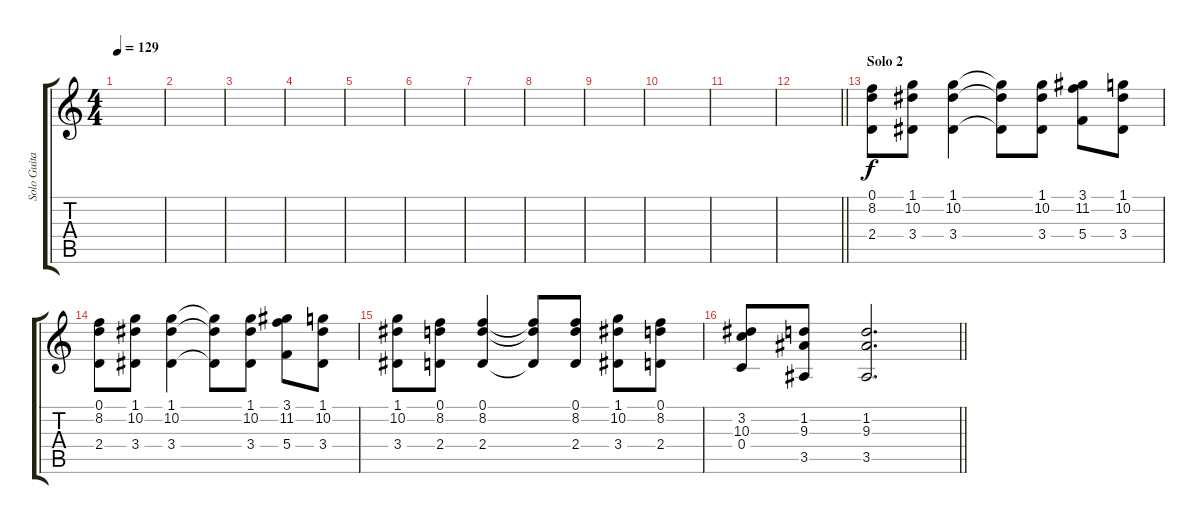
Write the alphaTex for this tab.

\track ("Solo Guitar" "Solo Guita") {instrument overdrivenguitar}
\staff {score tabs}
\tuning (D4 A3 F3 C3 G2 D2) {hide}
\ts (4 4)
\tempo 129
\clef g2
\ks c
|
|
|
|
|
|
|
|
|
|
|
\barLineRight lightlight
|
\section ("" "Solo 2")
(0.1 8.2 2.4).8 (1.1 10.2 3.4).8 (1.1 10.2 3.4).4 (1.1{t} 10.2{t} 3.4{t}).8 (1.1 10.2 3.4).8 (3.1 11.2 5.4).8 (1.1 10.2 3.4).8 |
(0.1 8.2 2.4).8 (1.1 10.2 3.4).8 (1.1 10.2 3.4).4 (1.1{t} 10.2{t} 3.4{t}).8 (1.1 10.2 3.4).8 (3.1 11.2 5.4).8 (1.1 10.2 3.4).8 |
(1.1 10.2 3.4).8 (0.1 8.2 2.4).8 (0.1 8.2 2.4).4 (0.1{t} 8.2{t} 2.4{t}).8 (0.1 8.2 2.4).8 (1.1 10.2 3.4).8 (0.1 8.2 2.4).8 |
\barLineRight lightlight
(3.2 10.3 0.4).8 (1.2 9.3 3.5).8 (1.2 9.3 3.5).2{d}
